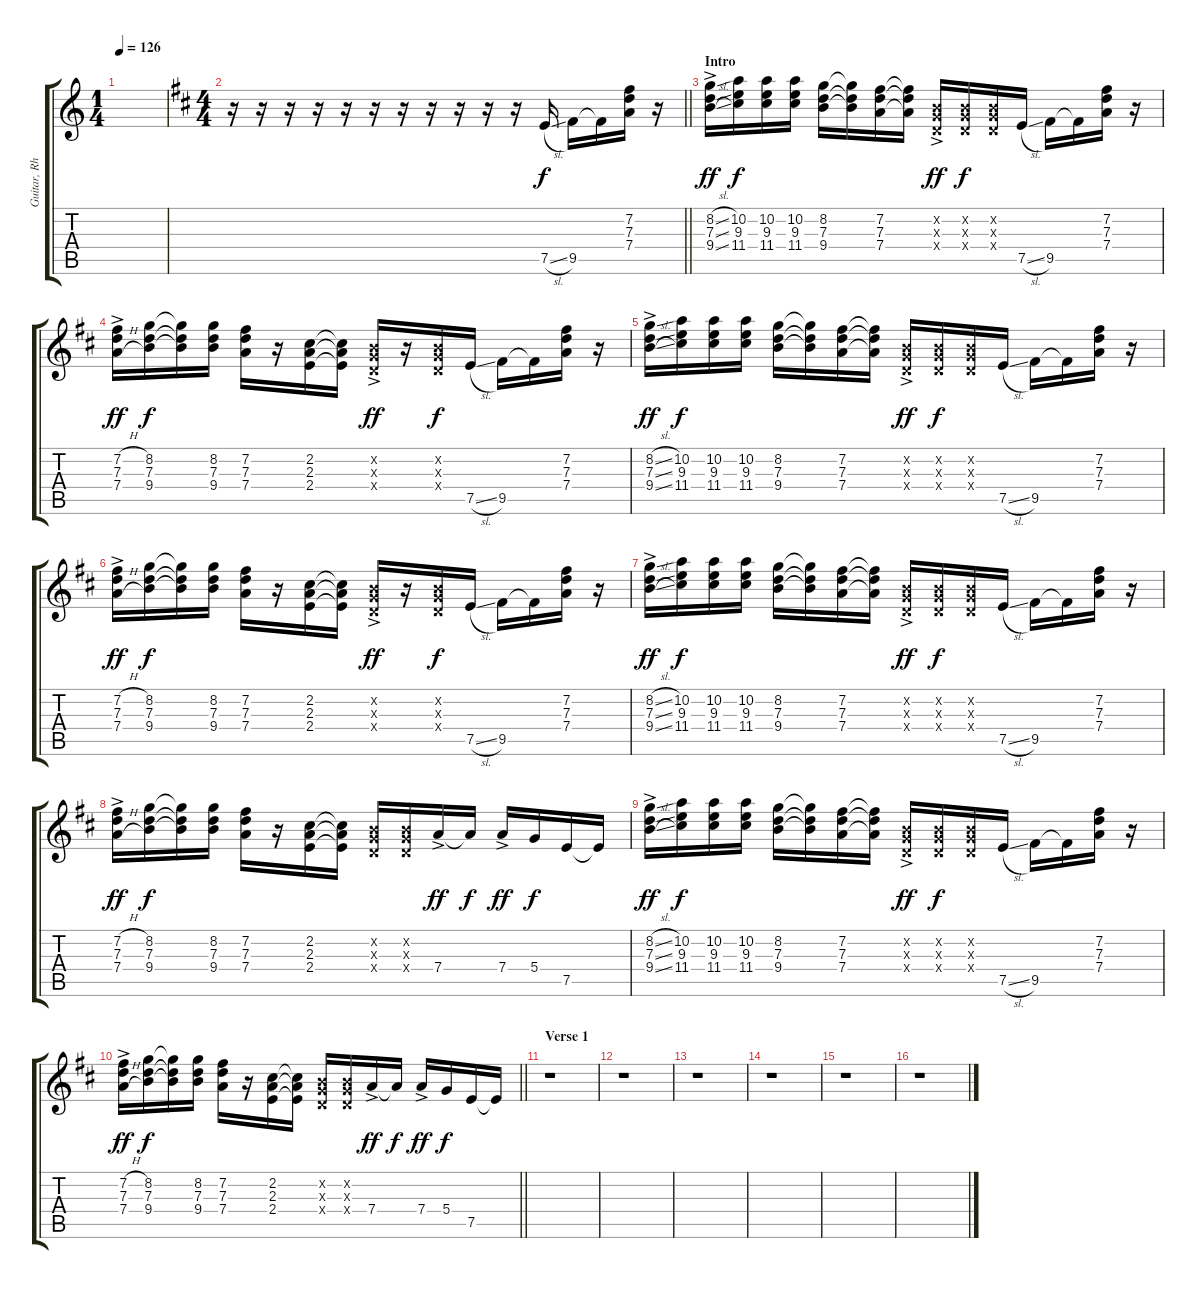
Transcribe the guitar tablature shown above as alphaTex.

\track ("Guitar, Rhythm overdub" "Guitar, Rh") {instrument overdrivenguitar}
\staff {score tabs}
\tuning (E4 B3 G3 D3 A2 E2) {hide}
\ts (1 4)
\tempo 126
\clef g2
\ks c
|
\ts (4 4)
\barLineRight lightlight
\ks d
r.16 r.16 r.16 r.16 r.16 r.16 r.16 r.16 r.16 r.16 r.16 7.5{sl}.16 9.5.16 9.5{t}.16 (7.2 7.3 7.4).16 r.16 |
\section ("" "Intro")
(8.2{sl ac} 7.3{sl ac} 9.4{sl ac}).16{dy ff} (10.2 9.3 11.4).16{dy f} (10.2 9.3 11.4).16 (10.2 9.3 11.4).16 (8.2 7.3 9.4).16 (8.2{t} 7.3{t} 9.4{t}).16 (7.2 7.3 7.4).16 (7.2{t} 7.3{t} 7.4{t}).16 (0.2{ac x} 0.3{ac x} 0.4{ac x}).16{dy ff} (0.2{x} 0.3{x} 0.4{x}).16{dy f} (0.2{x} 0.3{x} 0.4{x}).16 7.5{sl}.16 9.5.16 9.5{t}.16 (7.2 7.3 7.4).16 r.16 |
(7.2{h ac} 7.3{ac} 7.4{h ac}).16{dy ff} (8.2 7.3 9.4).16{dy f} (8.2{t} 7.3{t} 9.4{t}).16 (8.2 7.3 9.4).16 (7.2 7.3 7.4).16 r.16 (2.2 2.3 2.4).16 (2.2{t} 2.3{t} 2.4{t}).16 (0.2{ac x} 0.3{ac x} 0.4{ac x}).16{dy ff} r.16 (0.2{x} 0.3{x} 0.4{x}).16{dy f} 7.5{sl}.16 9.5.16 9.5{t}.16 (7.2 7.3 7.4).16 r.16 |
(8.2{sl ac} 7.3{sl ac} 9.4{sl ac}).16{dy ff} (10.2 9.3 11.4).16{dy f} (10.2 9.3 11.4).16 (10.2 9.3 11.4).16 (8.2 7.3 9.4).16 (8.2{t} 7.3{t} 9.4{t}).16 (7.2 7.3 7.4).16 (7.2{t} 7.3{t} 7.4{t}).16 (0.2{ac x} 0.3{ac x} 0.4{ac x}).16{dy ff} (0.2{x} 0.3{x} 0.4{x}).16{dy f} (0.2{x} 0.3{x} 0.4{x}).16 7.5{sl}.16 9.5.16 9.5{t}.16 (7.2 7.3 7.4).16 r.16 |
(7.2{h ac} 7.3{ac} 7.4{h ac}).16{dy ff} (8.2 7.3 9.4).16{dy f} (8.2{t} 7.3{t} 9.4{t}).16 (8.2 7.3 9.4).16 (7.2 7.3 7.4).16 r.16 (2.2 2.3 2.4).16 (2.2{t} 2.3{t} 2.4{t}).16 (0.2{ac x} 0.3{ac x} 0.4{ac x}).16{dy ff} r.16 (0.2{x} 0.3{x} 0.4{x}).16{dy f} 7.5{sl}.16 9.5.16 9.5{t}.16 (7.2 7.3 7.4).16 r.16 |
(8.2{sl ac} 7.3{sl ac} 9.4{sl ac}).16{dy ff} (10.2 9.3 11.4).16{dy f} (10.2 9.3 11.4).16 (10.2 9.3 11.4).16 (8.2 7.3 9.4).16 (8.2{t} 7.3{t} 9.4{t}).16 (7.2 7.3 7.4).16 (7.2{t} 7.3{t} 7.4{t}).16 (0.2{ac x} 0.3{ac x} 0.4{ac x}).16{dy ff} (0.2{x} 0.3{x} 0.4{x}).16{dy f} (0.2{x} 0.3{x} 0.4{x}).16 7.5{sl}.16 9.5.16 9.5{t}.16 (7.2 7.3 7.4).16 r.16 |
(7.2{h ac} 7.3{ac} 7.4{h ac}).16{dy ff} (8.2 7.3 9.4).16{dy f} (8.2{t} 7.3{t} 9.4{t}).16 (8.2 7.3 9.4).16 (7.2 7.3 7.4).16 r.16 (2.2 2.3 2.4).16 (2.2{t} 2.3{t} 2.4{t}).16 (0.2{x} 0.3{x} 0.4{x}).16 (0.2{x} 0.3{x} 0.4{x}).16 7.4{ac}.16{dy ff} 7.4{t}.16{dy f} 7.4{ac}.16{dy ff} 5.4.16{dy f} 7.5.16 7.5{t}.16 |
(8.2{sl ac} 7.3{sl ac} 9.4{sl ac}).16{dy ff} (10.2 9.3 11.4).16{dy f} (10.2 9.3 11.4).16 (10.2 9.3 11.4).16 (8.2 7.3 9.4).16 (8.2{t} 7.3{t} 9.4{t}).16 (7.2 7.3 7.4).16 (7.2{t} 7.3{t} 7.4{t}).16 (0.2{ac x} 0.3{ac x} 0.4{ac x}).16{dy ff} (0.2{x} 0.3{x} 0.4{x}).16{dy f} (0.2{x} 0.3{x} 0.4{x}).16 7.5{sl}.16 9.5.16 9.5{t}.16 (7.2 7.3 7.4).16 r.16 |
\barLineRight lightlight
(7.2{h ac} 7.3{ac} 7.4{h ac}).16{dy ff} (8.2 7.3 9.4).16{dy f} (8.2{t} 7.3{t} 9.4{t}).16 (8.2 7.3 9.4).16 (7.2 7.3 7.4).16 r.16 (2.2 2.3 2.4).16 (2.2{t} 2.3{t} 2.4{t}).16 (0.2{x} 0.3{x} 0.4{x}).16 (0.2{x} 0.3{x} 0.4{x}).16 7.4{ac}.16{dy ff} 7.4{t}.16{dy f} 7.4{ac}.16{dy ff} 5.4.16{dy f} 7.5.16 7.5{t}.16 |
\section ("" "Verse 1")
r.1 |
r.1 |
r.1 |
r.1 |
r.1 |
r.1
